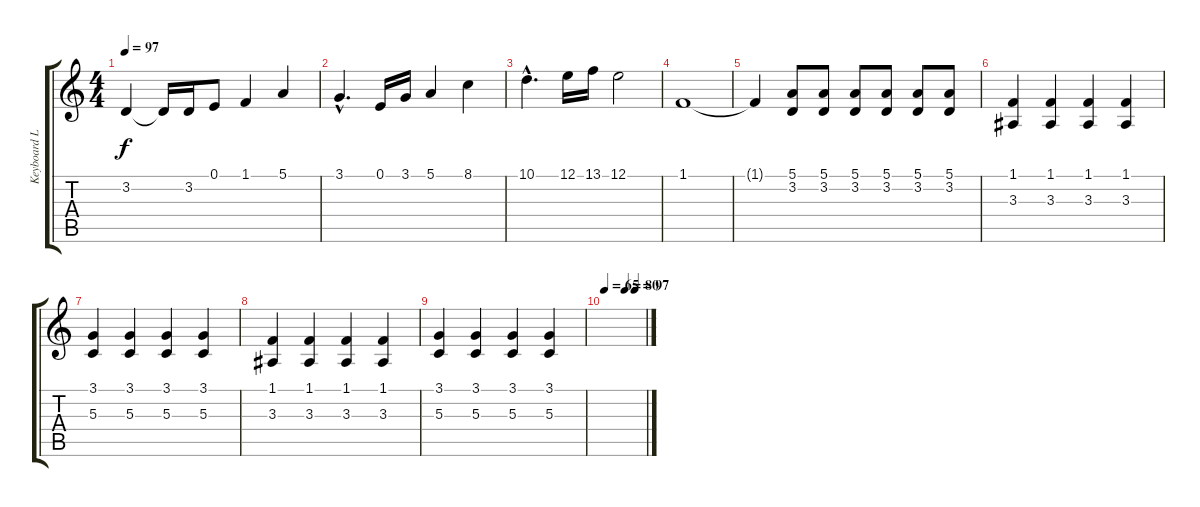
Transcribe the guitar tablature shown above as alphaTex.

\track ("Keyboard L" "Keyboard L") {instrument churchorgan}
\staff {score tabs}
\tuning (E4 B3 G3 D3 A2 E2) {hide}
\ts (4 4)
\tempo 97
\clef g2
\ks c
3.2.4{dy f} 3.2{t}.16 3.2.16 0.1.8 1.1.4 5.1.4 |
3.1{hac}.4{d} 0.1.16 3.1.16 5.1.4 8.1.4 |
10.1{hac}.4{d} 12.1.16 13.1.16 12.1.2 |
1.1.1 |
1.1{t}.4 (5.1 3.2).8 (5.1 3.2).8 (5.1 3.2).8 (5.1 3.2).8 (5.1 3.2).8 (5.1 3.2).8 |
(1.1 3.3).4 (1.1 3.3).4 (1.1 3.3).4 (1.1 3.3).4 |
(3.1 5.3).4 (3.1 5.3).4 (3.1 5.3).4 (3.1 5.3).4 |
(1.1 3.3).4 (1.1 3.3).4 (1.1 3.3).4 (1.1 3.3).4 |
(3.1 5.3).4 (3.1 5.3).4 (3.1 5.3).4 (3.1 5.3).4 |
\tempo 65
\tempo (80 0.5)
\tempo (97 0.75)
